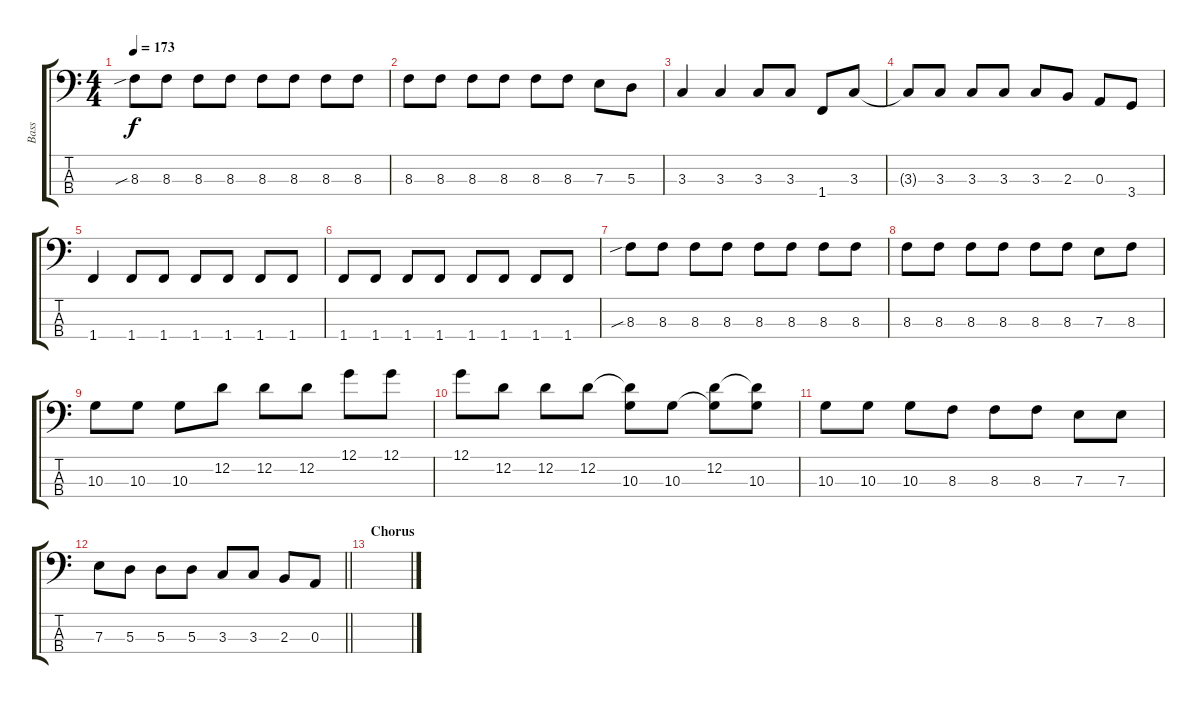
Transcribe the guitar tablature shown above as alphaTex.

\track ("Bass" "Bass") {instrument electricbasspick}
\staff {score tabs}
\tuning (G2 D2 A1 E1) {hide}
\ts (4 4)
\tempo 173
\clef f4
\ks c
8.3{sib}.8{dy f} 8.3.8 8.3.8 8.3.8 8.3.8 8.3.8 8.3.8 8.3.8 |
8.3.8 8.3.8 8.3.8 8.3.8 8.3.8 8.3.8 7.3.8 5.3.8 |
3.3.4 3.3.4 3.3.8 3.3.8 1.4.8 3.3.8 |
3.3{t}.8 3.3.8 3.3.8 3.3.8 3.3.8 2.3.8 0.3.8 3.4.8 |
1.4.4 1.4.8 1.4.8 1.4.8 1.4.8 1.4.8 1.4.8 |
1.4.8 1.4.8 1.4.8 1.4.8 1.4.8 1.4.8 1.4.8 1.4.8 |
8.3{sib}.8 8.3.8 8.3.8 8.3.8 8.3.8 8.3.8 8.3.8 8.3.8 |
8.3.8 8.3.8 8.3.8 8.3.8 8.3.8 8.3.8 7.3.8 8.3.8 |
10.3.8 10.3.8 10.3.8 12.2.8 12.2.8 12.2.8 12.1.8 12.1.8 |
12.1.8 12.2.8 12.2.8 12.2.8 (12.2{t} 10.3).8 10.3.8 (12.2 10.3{t}).8 (12.2{t} 10.3).8 |
10.3.8 10.3.8 10.3.8 8.3.8 8.3.8 8.3.8 7.3.8 7.3.8 |
\barLineRight lightlight
7.3.8 5.3.8 5.3.8 5.3.8 3.3.8 3.3.8 2.3.8 0.3.8 |
\section ("" "Chorus")
